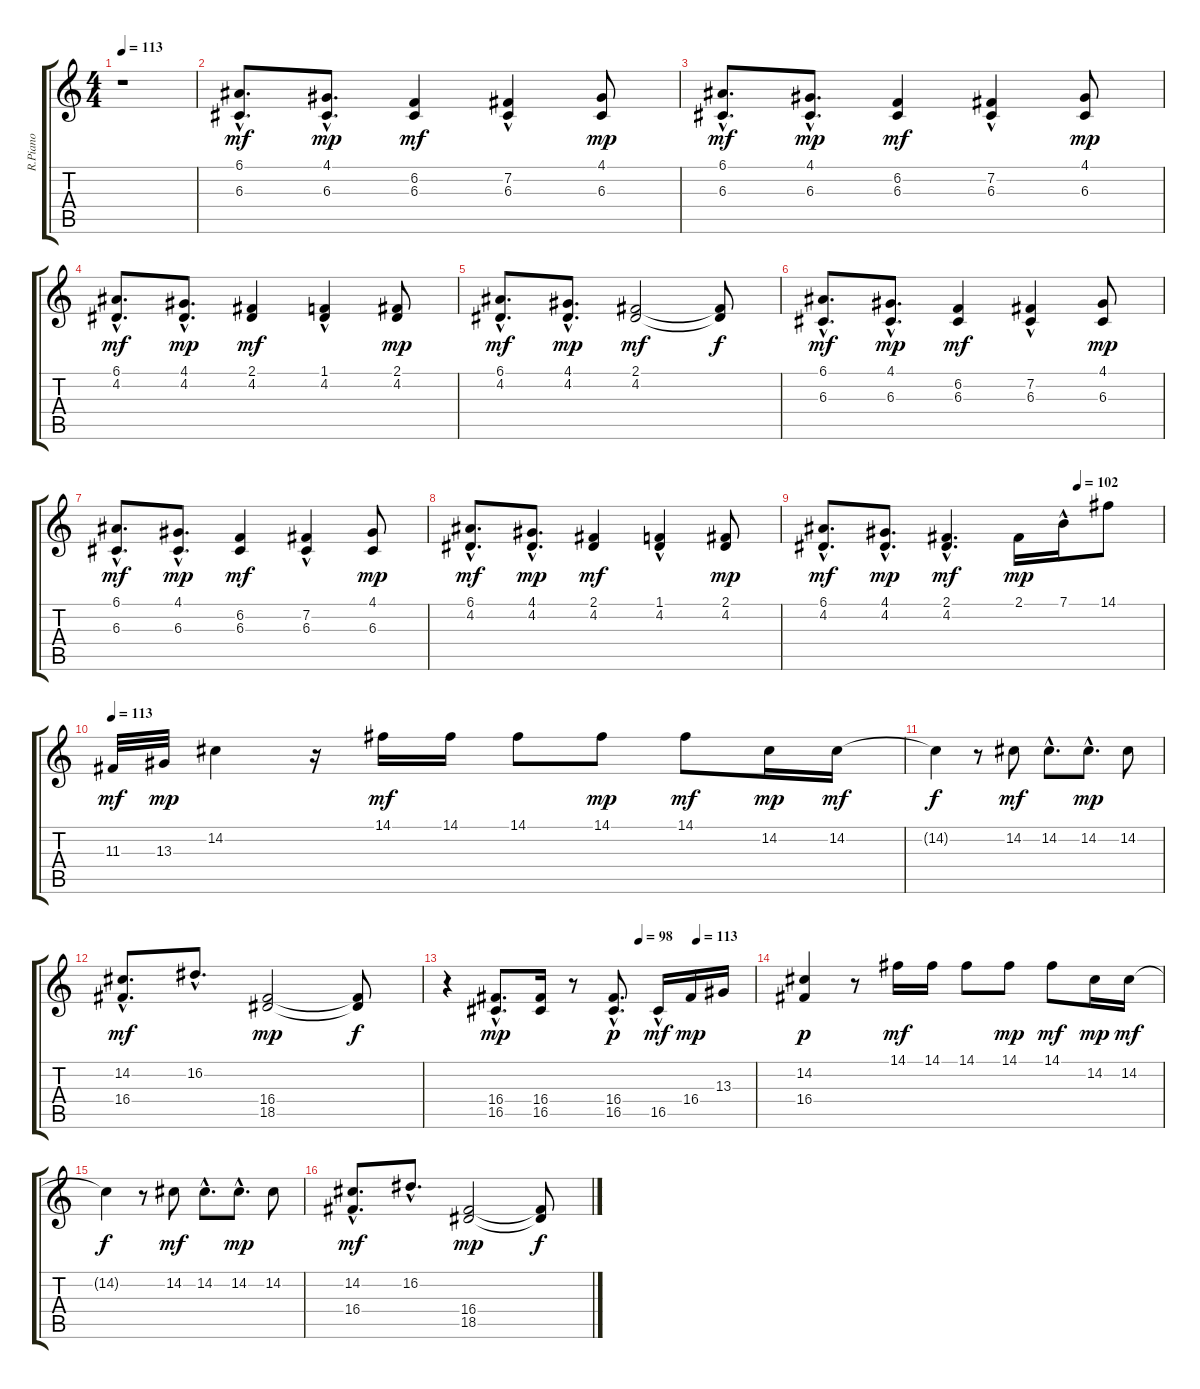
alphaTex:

\track ("R.Piano " "R.Piano ") {instrument acousticgrandpiano}
\staff {score tabs}
\tuning (E4 B3 G3 D3 A2 E2) {hide}
\ts (4 4)
\tempo 113
\clef g2
\ks c
r.1{dy mf instrument acousticgrandpiano} |
(6.1 6.3{hac}).8{d} (4.1 6.3{hac}).8{d dy mp} (6.2 6.3).4{dy mf} (7.2{hac} 6.3).4 (4.1 6.3).8{dy mp} |
(6.1 6.3{hac}).8{d dy mf} (4.1 6.3{hac}).8{d dy mp} (6.2 6.3).4{dy mf} (7.2{hac} 6.3).4 (4.1 6.3).8{dy mp} |
(6.1 4.2{hac}).8{d dy mf} (4.1 4.2{hac}).8{d dy mp} (2.1 4.2).4{dy mf} (1.1{hac} 4.2).4 (2.1 4.2).8{dy mp} |
(6.1 4.2{hac}).8{d dy mf} (4.1 4.2{hac}).8{d dy mp} (2.1 4.2).2{dy mf} (2.1{t} 4.2{t}).8{dy f} |
(6.1 6.3{hac}).8{d dy mf} (4.1 6.3{hac}).8{d dy mp} (6.2 6.3).4{dy mf} (7.2{hac} 6.3).4 (4.1 6.3).8{dy mp} |
(6.1 6.3{hac}).8{d dy mf} (4.1 6.3{hac}).8{d dy mp} (6.2 6.3).4{dy mf} (7.2{hac} 6.3).4 (4.1 6.3).8{dy mp} |
(6.1 4.2{hac}).8{d dy mf} (4.1 4.2{hac}).8{d dy mp} (2.1 4.2).4{dy mf} (1.1{hac} 4.2).4 (2.1 4.2).8{dy mp} |
\tempo (102 0.75)
(6.1 4.2{hac}).8{d dy mf} (4.1 4.2{hac}).8{d dy mp} (2.1{hac} 4.2{hac}).4{d dy mf} 2.1.16{dy mp} 7.1{hac}.16 14.1.8 |
\tempo 113
11.3.32{dy mf} 13.3.32{dy mp} 14.2.4 r.16 14.1.16{dy mf} 14.1.16 14.1.8 14.1.8{dy mp} 14.1.8{dy mf} 14.2.16{dy mp} 14.2.16{dy mf} |
14.2{t}.4{dy f} r.8 14.2.8{dy mf} 14.2{hac}.8{d} 14.2{hac}.8{d dy mp} 14.2.8 |
(14.2 16.4{hac}).8{d dy mf} 16.2{hac}.8{d} (16.4 18.5).2{dy mp} (16.4{t} 18.5{t}).8{dy f} |
\tempo (98 0.625)
\tempo (113 0.8125)
r.4 (16.4{hac} 16.5{hac}).8{d dy mp} (16.4 16.5).16 r.8 (16.4 16.5{hac}).8{d dy p} 16.5{hac}.16{dy mf} 16.4.16{dy mp} 13.3.16 |
(14.2 16.4).4{dy p} r.8 14.1.16{dy mf} 14.1.16 14.1.8 14.1.8{dy mp} 14.1.8{dy mf} 14.2.16{dy mp} 14.2.16{dy mf} |
14.2{t}.4{dy f} r.8 14.2.8{dy mf} 14.2{hac}.8{d} 14.2{hac}.8{d dy mp} 14.2.8 |
(14.2 16.4{hac}).8{d dy mf} 16.2{hac}.8{d} (16.4 18.5).2{dy mp} (16.4{t} 18.5{t}).8{dy f}
